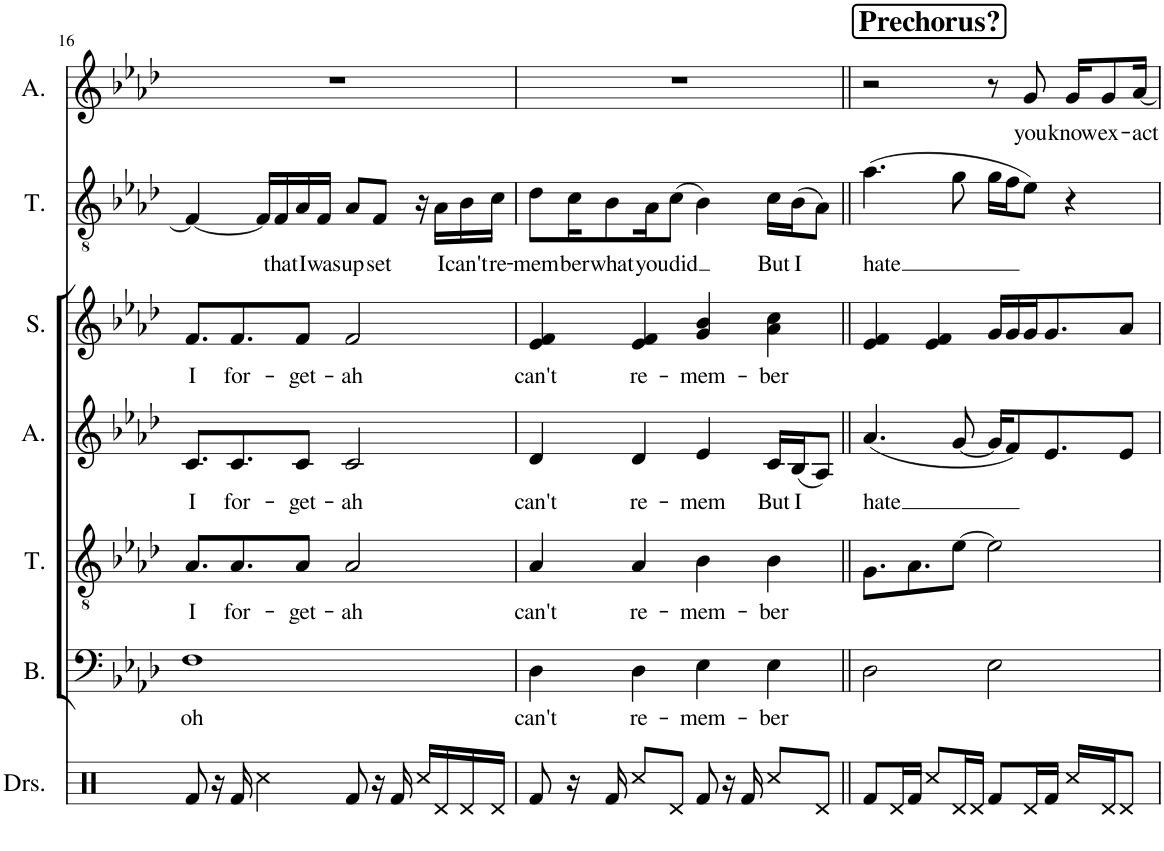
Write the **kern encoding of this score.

**kern	**kern	**text	**kern	**text	**kern	**text	**kern	**text	**kern	**text	**kern	**text
*part7	*part6	*part6	*part5	*part5	*part4	*part4	*part3	*part3	*part2	*part2	*part1	*part1
*staff7	*staff6	*staff6	*staff5	*staff5	*staff4	*staff4	*staff3	*staff3	*staff2	*staff2	*staff1	*staff1
*I"Drumset	*I"Bass	*	*I"Tenor	*	*I"Alto	*	*I"Soprano	*	*I"Tenor	*	*I"Alto	*
*I'Drs.	*I'B.	*	*I'T.	*	*I'A.	*	*I'S.	*	*I'T.	*	*I'A.	*
!!LO:PB:g=z
*clefX	*clefF4	*	*clefGv2	*	*clefG2	*	*clefG2	*	*clefGv2	*	*clefG2	*
*k[]	*k[b-e-a-d-]	*	*k[b-e-a-d-]	*	*k[b-e-a-d-]	*	*k[b-e-a-d-]	*	*k[b-e-a-d-]	*	*k[b-e-a-d-]	*
*M4/4	*M4/4	*	*M4/4	*	*M4/4	*	*M4/4	*	*M4/4	*	*M4/4	*
=16	=16	=16	=16	=16	=16	=16	=16	=16	=16	=16	=16	=16
!	!	!LO:LY:b	!	!LO:LY:b	!	!LO:LY:b	!	!LO:LY:b	!	!	!	!
8Rf/	1F	oh	8.A-/L	I	8.c/L	I	8.f/L	I	4F/_	.	1r	.
16r	.	.	.	.	.	.	.	.	.	.	.	.
!	!	!	!	!LO:LY:b	!	!LO:LY:b	!	!LO:LY:b	!	!	!	!
16Rf/	.	.	8.A-/	for-	8.c/	for-	8.f/	for-	.	.	.	.
4Rcc\	.	.	.	.	.	.	.	.	16F/LL]	.	.	.
!	!	!	!	!	!	!	!	!	!	!LO:LY:b	!	!
.	.	.	.	.	.	.	.	.	16F/	that	.	.
!	!	!	!	!LO:LY:b	!	!LO:LY:b	!	!LO:LY:b	!	!LO:LY:b	!	!
.	.	.	8A-/J	-get-	8c/J	-get-	8f/J	-get-	16A-/	I	.	.
!	!	!	!	!	!	!	!	!	!	!LO:LY:b	!	!
.	.	.	.	.	.	.	.	.	16F/JJ	was	.	.
!	!	!	!	!LO:LY:b	!	!LO:LY:b	!	!LO:LY:b	!	!LO:LY:b	!	!
8Rf/	.	.	2A-/	-ah	2c/	-ah	2f/	-ah	8A-/L	up-	.	.
!	!	!	!	!	!	!	!	!	!	!LO:LY:b	!	!
16r	.	.	.	.	.	.	.	.	8F/J	-set	.	.
16Rf/	.	.	.	.	.	.	.	.	.	.	.	.
16Rcc/LL	.	.	.	.	.	.	.	.	16r	.	.	.
!	!	!	!	!	!	!	!	!	!	!LO:LY:b	!	!
16Rd/	.	.	.	.	.	.	.	.	16A-\LL	I	.	.
!	!	!	!	!	!	!	!	!	!	!LO:LY:b	!	!
16Rd/	.	.	.	.	.	.	.	.	16B-\	can't	.	.
!	!	!	!	!	!	!	!	!	!	!LO:LY:b	!	!
16Rd/JJ	.	.	.	.	.	.	.	.	16c\JJ	re-	.	.
=17	=17	=17	=17	=17	=17	=17	=17	=17	=17	=17	=17	=17
!	!	!LO:LY:b	!	!LO:LY:b	!	!LO:LY:b	!	!LO:LY:b	!	!LO:LY:b	!	!
8Rf/	4D-\	can't	4A-/	can't	4d-/	can't	4e-/ 4f/	can't	8d-\L	-mem-	1r	.
!	!	!	!	!	!	!	!	!	!	!LO:LY:b	!	!
16r	.	.	.	.	.	.	.	.	16c\K	-ber	.	.
!	!	!	!	!	!	!	!	!	!	!LO:LY:b	!	!
16Rf/	.	.	.	.	.	.	.	.	8B-\	what	.	.
!	!	!LO:LY:b	!	!LO:LY:b	!	!LO:LY:b	!	!LO:LY:b	!	!	!	!
8Rcc/L	4D-\	re-	4A-/	re-	4d-/	re-	4e-/ 4f/	re-	.	.	.	.
!	!	!	!	!	!	!	!	!	!	!LO:LY:b	!	!
.	.	.	.	.	.	.	.	.	16A-\K	you	.	.
!	!	!	!	!	!	!	!	!	!	!LO:LY:b	!	!
8Rd/J	.	.	.	.	.	.	.	.	(8c\J	did	.	.
!	!	!LO:LY:b	!	!LO:LY:b	!	!LO:LY:b	!	!LO:LY:b	!	!	!	!
8Rf/	4E-\	-mem-	4B-\	-mem-	4e-/	-mem	4g/ 4b-/	-mem-	4B-\)	.	.	.
16r	.	.	.	.	.	.	.	.	.	.	.	.
16Rf/	.	.	.	.	.	.	.	.	.	.	.	.
!	!	!LO:LY:b	!	!LO:LY:b	!	!LO:LY:b	!	!LO:LY:b	!	!LO:LY:b	!	!
8Rcc/L	4E-\	-ber	4B-\	-ber	16c/LL	But	4a-\ 4cc\	-ber	16c\LL	But	.	.
!	!	!	!	!	!	!LO:LY:b	!	!	!	!LO:LY:b	!	!
.	.	.	.	.	(16B-/J	I	.	.	(16B-\J	I	.	.
8Rd/J	.	.	.	.	8A-/J)	.	.	.	8A-\J)	.	.	.
!!LO:REH:place=s1:a:B:cj:fs=14:t=Prechorus?
=18||	=18||	=18||	=18||	=18||	=18||	=18||	=18||	=18||	=18||	=18||	=18||	=18||
!	!	!	!	!	!	!LO:LY:b	!	!	!	!LO:LY:b	!	!
8Rf/L	2D-\	.	8.G\L	.	(4.a-/	hate	4e-/ 4f/	.	(4.a-\	hate	2r	.
16Rd/L	.	.	.	.	.	.	.	.	.	.	.	.
16Rf/JJ	.	.	8.A-\	.	.	.	.	.	.	.	.	.
8Rcc/L	.	.	.	.	.	.	4e-/ 4f/	.	.	.	.	.
16Rd/L	.	.	[8e-\J	.	[8g/	.	.	.	8g\	.	.	.
16Rd/JJ	.	.	.	.	.	.	.	.	.	.	.	.
8Rf/L	2E-\	.	2e-\]	.	16g/KL]	.	16g/LL	.	16g\LL	.	8r	.
.	.	.	.	.	8f/)	.	16g/	.	16f\J	.	.	.
!	!	!	!	!	!	!	!	!	!	!	!	!LO:LY:b
16Rd/L	.	.	.	.	.	.	16g/J	.	8e-\J)	.	8g/	you
16Rf/JJ	.	.	.	.	8.e-/	.	8.g/	.	.	.	.	.
!	!	!	!	!	!	!	!	!	!	!	!	!LO:LY:b
16Rcc/LL	.	.	.	.	.	.	.	.	4r	.	16g/KL	know
!	!	!	!	!	!	!	!	!	!	!	!	!LO:LY:b
16Rd/J	.	.	.	.	.	.	.	.	.	.	8g/	ex-
8Rd/J	.	.	.	.	8e-/J	.	8a-/J	.	.	.	.	.
!	!	!	!	!	!	!	!	!	!	!	!	!LO:LY:b
.	.	.	.	.	.	.	.	.	.	.	[16a-/Jk	-act-
=	=	=	=	=	=	=	=	=	=	=	=	=
*-	*-	*-	*-	*-	*-	*-	*-	*-	*-	*-	*-	*-
